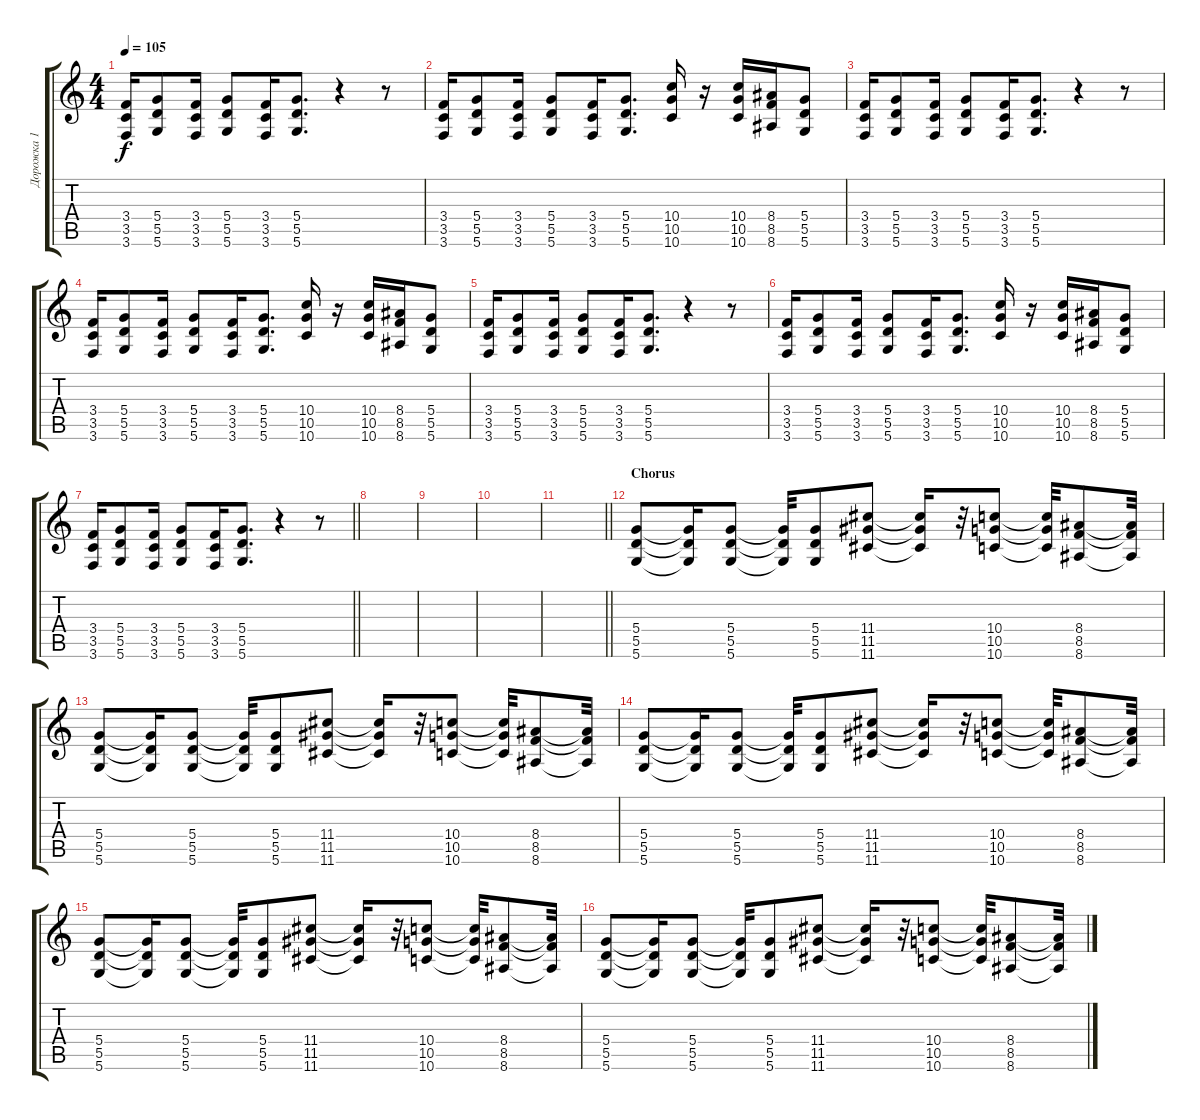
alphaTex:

\track ("Дорожка 1" "Дорожка 1") {instrument distortionguitar}
\staff {score tabs}
\tuning (E4 B3 G3 D3 A2 D2) {hide}
\ts (4 4)
\tempo 105
\clef g2
\ks c
(3.4 3.5 3.6).16{dy f} (5.4 5.5 5.6).8 (3.4 3.5 3.6).16 (5.4 5.5 5.6).8 (3.4 3.5 3.6).16 (5.4 5.5 5.6).8{d} r.4 r.8 |
(3.4 3.5 3.6).16 (5.4 5.5 5.6).8 (3.4 3.5 3.6).16 (5.4 5.5 5.6).8 (3.4 3.5 3.6).16 (5.4 5.5 5.6).8{d} (10.4 10.5 10.6).16 r.16 (10.4 10.5 10.6).16 (8.4 8.5 8.6).16 (5.4 5.5 5.6).8 |
(3.4 3.5 3.6).16 (5.4 5.5 5.6).8 (3.4 3.5 3.6).16 (5.4 5.5 5.6).8 (3.4 3.5 3.6).16 (5.4 5.5 5.6).8{d} r.4 r.8 |
(3.4 3.5 3.6).16 (5.4 5.5 5.6).8 (3.4 3.5 3.6).16 (5.4 5.5 5.6).8 (3.4 3.5 3.6).16 (5.4 5.5 5.6).8{d} (10.4 10.5 10.6).16 r.16 (10.4 10.5 10.6).16 (8.4 8.5 8.6).16 (5.4 5.5 5.6).8 |
(3.4 3.5 3.6).16 (5.4 5.5 5.6).8 (3.4 3.5 3.6).16 (5.4 5.5 5.6).8 (3.4 3.5 3.6).16 (5.4 5.5 5.6).8{d} r.4 r.8 |
(3.4 3.5 3.6).16 (5.4 5.5 5.6).8 (3.4 3.5 3.6).16 (5.4 5.5 5.6).8 (3.4 3.5 3.6).16 (5.4 5.5 5.6).8{d} (10.4 10.5 10.6).16 r.16 (10.4 10.5 10.6).16 (8.4 8.5 8.6).16 (5.4 5.5 5.6).8 |
\barLineRight lightlight
(3.4 3.5 3.6).16 (5.4 5.5 5.6).8 (3.4 3.5 3.6).16 (5.4 5.5 5.6).8 (3.4 3.5 3.6).16 (5.4 5.5 5.6).8{d} r.4 r.8 |
|
|
|
\barLineRight lightlight
|
\section ("" "Chorus")
(5.4 5.5 5.6).8 (5.4{t} 5.5{t} 5.6{t}).16 (5.4 5.5 5.6).8 (5.4{t} 5.5{t} 5.6{t}).32 (5.4 5.5 5.6).8 (11.4 11.5 11.6).8 (11.4{t} 11.5{t} 11.6{t}).16 r.32 (10.4 10.5 10.6).8 (10.4{t} 10.5{t} 10.6{t}).32 (8.4 8.5 8.6).8 (8.4{t} 8.5{t} 8.6{t}).32 |
(5.4 5.5 5.6).8 (5.4{t} 5.5{t} 5.6{t}).16 (5.4 5.5 5.6).8 (5.4{t} 5.5{t} 5.6{t}).32 (5.4 5.5 5.6).8 (11.4 11.5 11.6).8 (11.4{t} 11.5{t} 11.6{t}).16 r.32 (10.4 10.5 10.6).8 (10.4{t} 10.5{t} 10.6{t}).32 (8.4 8.5 8.6).8 (8.4{t} 8.5{t} 8.6{t}).32 |
(5.4 5.5 5.6).8 (5.4{t} 5.5{t} 5.6{t}).16 (5.4 5.5 5.6).8 (5.4{t} 5.5{t} 5.6{t}).32 (5.4 5.5 5.6).8 (11.4 11.5 11.6).8 (11.4{t} 11.5{t} 11.6{t}).16 r.32 (10.4 10.5 10.6).8 (10.4{t} 10.5{t} 10.6{t}).32 (8.4 8.5 8.6).8 (8.4{t} 8.5{t} 8.6{t}).32 |
(5.4 5.5 5.6).8 (5.4{t} 5.5{t} 5.6{t}).16 (5.4 5.5 5.6).8 (5.4{t} 5.5{t} 5.6{t}).32 (5.4 5.5 5.6).8 (11.4 11.5 11.6).8 (11.4{t} 11.5{t} 11.6{t}).16 r.32 (10.4 10.5 10.6).8 (10.4{t} 10.5{t} 10.6{t}).32 (8.4 8.5 8.6).8 (8.4{t} 8.5{t} 8.6{t}).32 |
(5.4 5.5 5.6).8 (5.4{t} 5.5{t} 5.6{t}).16 (5.4 5.5 5.6).8 (5.4{t} 5.5{t} 5.6{t}).32 (5.4 5.5 5.6).8 (11.4 11.5 11.6).8 (11.4{t} 11.5{t} 11.6{t}).16 r.32 (10.4 10.5 10.6).8 (10.4{t} 10.5{t} 10.6{t}).32 (8.4 8.5 8.6).8 (8.4{t} 8.5{t} 8.6{t}).32
